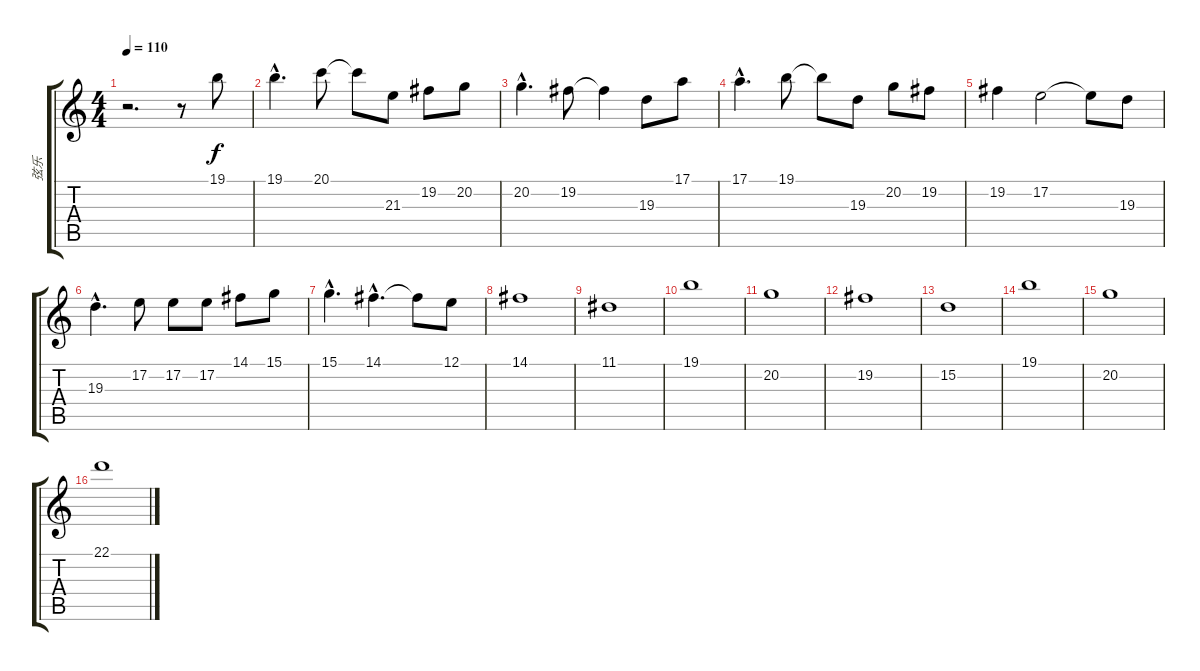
\track ("弦乐" "弦乐") {instrument stringensemble1}
\staff {score tabs}
\tuning (E4 B3 G3 D3 A2 E2) {hide}
\ts (4 4)
\tempo 110
\clef g2
\ks c
r.2{d dy f instrument stringensemble1} r.8 19.1.8 |
19.1{hac}.4{d} 20.1.8 20.1{t}.8 21.3.8 19.2.8 20.2.8 |
20.2{hac}.4{d} 19.2.8 19.2{t}.4 19.3.8 17.1.8 |
17.1{hac}.4{d} 19.1.8 19.1{t}.8 19.3.8 20.2.8 19.2.8 |
19.2.4 17.2.2 17.2{t}.8 19.3.8 |
19.3{hac}.4{d} 17.2.8 17.2.8 17.2.8 14.1.8 15.1.8 |
15.1{hac}.4{d} 14.1{hac}.4{d} 14.1{t}.8 12.1.8 |
14.1.1 |
11.1.1 |
19.1.1{volume 9} |
20.2.1 |
19.2.1 |
15.2.1 |
19.1.1 |
20.2.1 |
22.1.1
